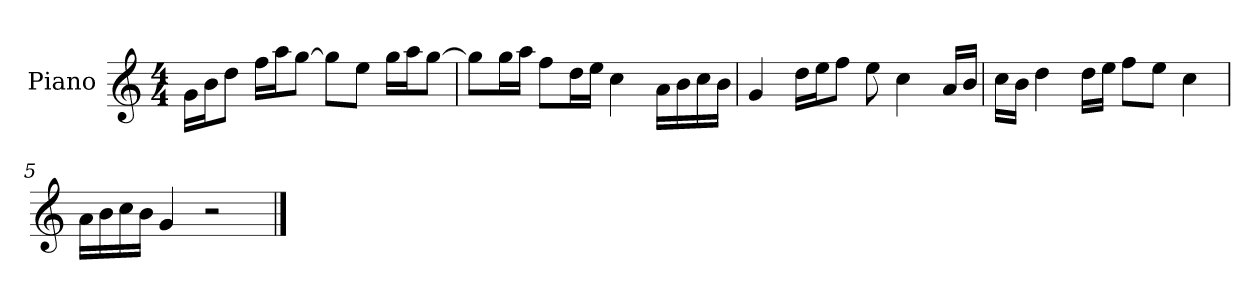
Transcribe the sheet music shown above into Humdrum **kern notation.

**kern
*part1
*staff1
*I"Piano
*I'P-no
*clefG2
*k[]
*M4/4
*MM90
=1
16g\LL
16b\J
8dd\J
16ff\LL
16aa\J
[8gg\J
8gg\L]
8ee\J
16gg\LL
16aa\J
[8gg\J
=2
8gg\L]
16gg\L
16aa\JJ
8ff\L
16dd\L
16ee\JJ
4cc\
16a\LL
16b\
16cc\
16b\JJ
=3
4g/
16dd\LL
16ee\J
8ff\J
8ee\
4cc\
16a/LL
16b/JJ
=4
16cc\LL
16b\JJ
4dd\
16dd\LL
16ee\JJ
8ff\L
8ee\J
4cc\
!!LO:LB:g=z
=5
16a\LL
16b\
16cc\
16b\JJ
4g/
2r
==
*-
